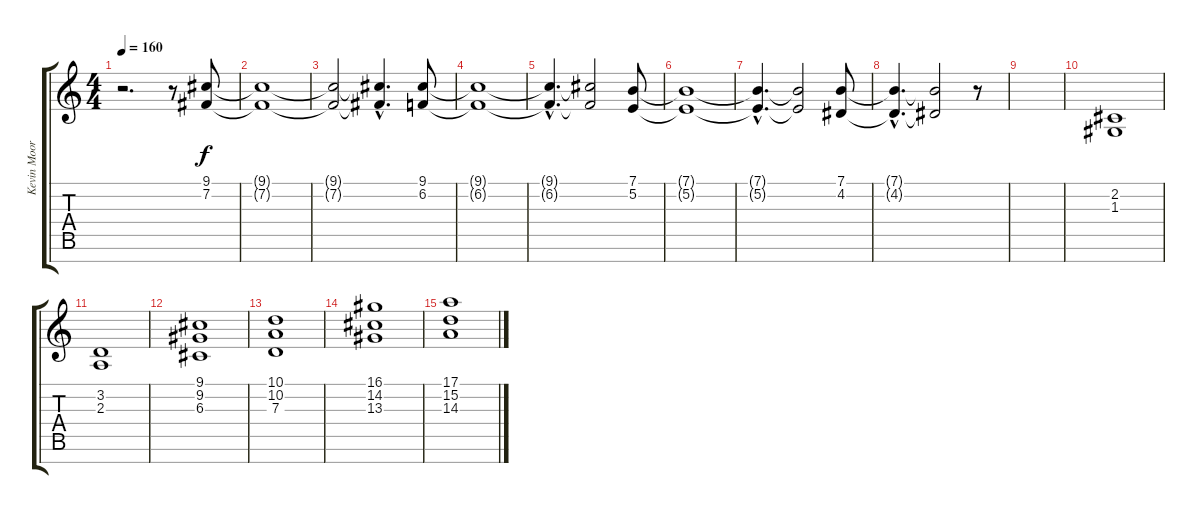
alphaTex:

\track ("Kevin Moore Backround Keyboard" "Kevin Moor") {instrument stringensemble1}
\staff {score tabs}
\tuning (E4 B3 G3 D3 A2 E2 B1) {hide}
\ts (4 4)
\tempo 160
\clef g2
\ks c
r.2{d dy f} r.8 (9.1 7.2).8 |
(9.1{t} 7.2{t}).1 |
(9.1{t} 7.2{t}).2 (9.1{hac t} 7.2{hac t}).4{d} (9.1 6.2).8 |
(9.1{t} 6.2{t}).1 |
(9.1{hac t} 6.2{hac t}).4{d} (9.1{t} 6.2{t}).2 (7.1 5.2).8 |
(7.1{t} 5.2{t}).1 |
(7.1{hac t} 5.2{hac t}).4{d} (7.1{t} 5.2{t}).2 (7.1 4.2).8 |
(7.1{hac t} 4.2{hac t}).4{d} (7.1{t} 4.2{t}).2 r.8 |
|
(2.2 1.3).1{volume 10} |
(3.2 2.3).1 |
(9.1 9.2 6.3).1 |
(10.1 10.2 7.3).1 |
(16.1 14.2 13.3).1 |
(17.1 15.2 14.3).1
